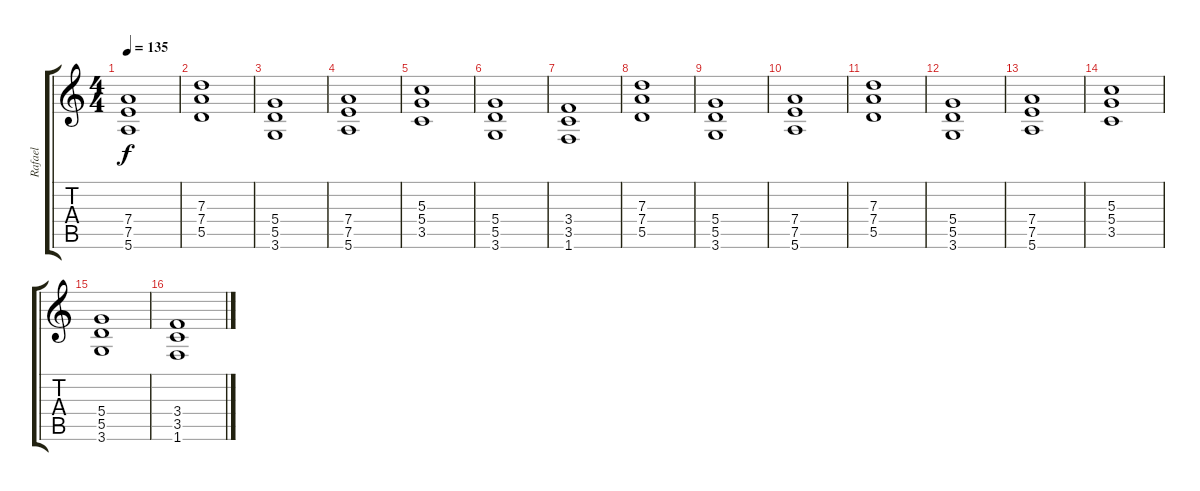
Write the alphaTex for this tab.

\track ("Rafael" "Rafael") {instrument overdrivenguitar}
\staff {score tabs}
\tuning (E4 B3 G3 D3 A2 E2) {hide}
\ts (4 4)
\tempo 135
\clef g2
\ks c
(7.4 7.5 5.6).1{dy f} |
(7.3 7.4 5.5).1 |
(5.4 5.5 3.6).1 |
(7.4 7.5 5.6).1 |
(5.3 5.4 3.5).1 |
(5.4 5.5 3.6).1 |
(3.4 3.5 1.6).1 |
(7.3 7.4 5.5).1 |
(5.4 5.5 3.6).1 |
(7.4 7.5 5.6).1 |
(7.3 7.4 5.5).1 |
(5.4 5.5 3.6).1 |
(7.4 7.5 5.6).1 |
(5.3 5.4 3.5).1 |
(5.4 5.5 3.6).1 |
(3.4 3.5 1.6).1
